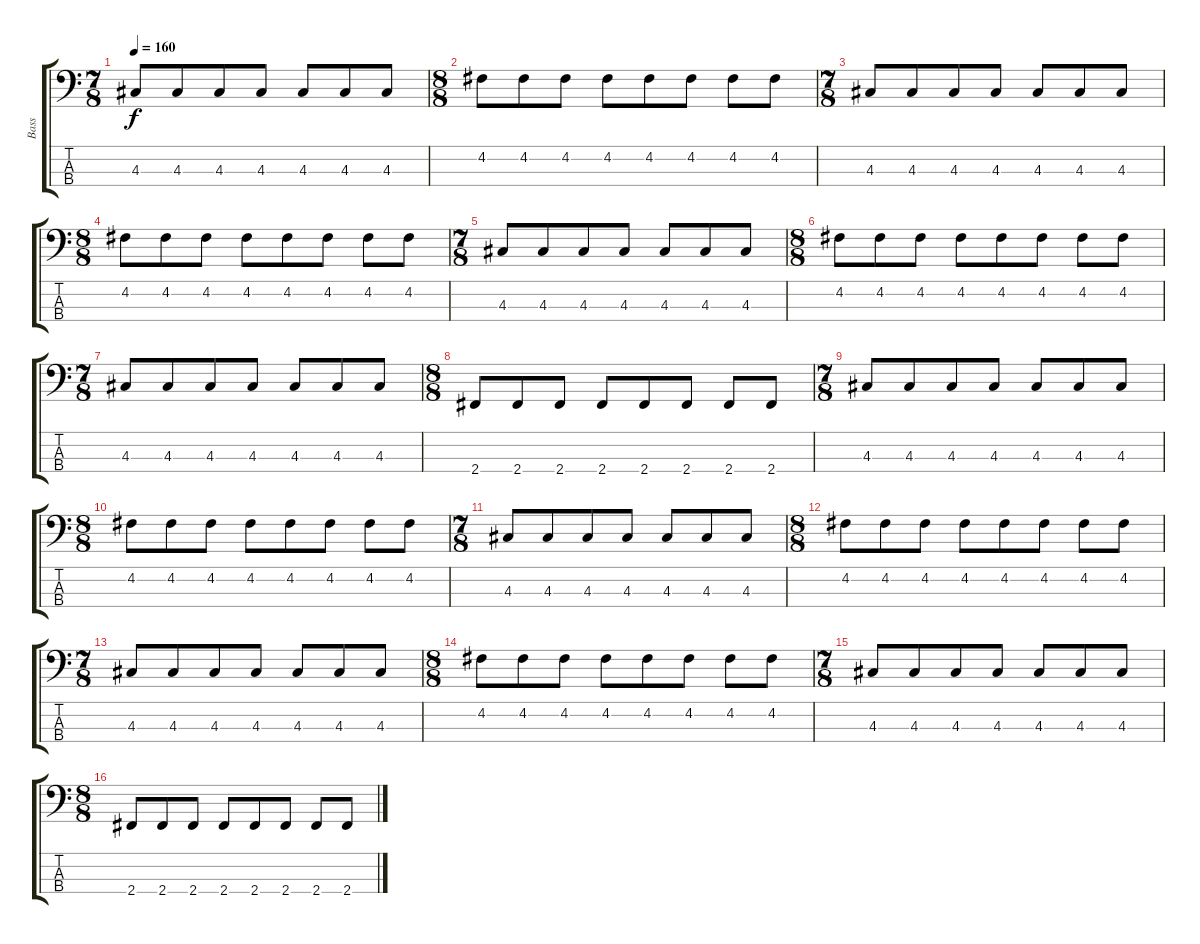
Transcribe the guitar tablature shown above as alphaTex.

\track ("Bass" "Bass") {instrument electricbassfinger}
\staff {score tabs}
\tuning (G2 D2 A1 E1) {hide}
\ts (7 8)
\tempo 160
\clef f4
\ks c
4.3.8{dy f instrument electricbassfinger} 4.3.8 4.3.8 4.3.8 4.3.8 4.3.8 4.3.8 |
\ts (8 8)
4.2.8 4.2.8 4.2.8 4.2.8 4.2.8 4.2.8 4.2.8 4.2.8 |
\ts (7 8)
4.3.8 4.3.8 4.3.8 4.3.8 4.3.8 4.3.8 4.3.8 |
\ts (8 8)
4.2.8 4.2.8 4.2.8 4.2.8 4.2.8 4.2.8 4.2.8 4.2.8 |
\ts (7 8)
4.3.8 4.3.8 4.3.8 4.3.8 4.3.8 4.3.8 4.3.8 |
\ts (8 8)
4.2.8 4.2.8 4.2.8 4.2.8 4.2.8 4.2.8 4.2.8 4.2.8 |
\ts (7 8)
4.3.8 4.3.8 4.3.8 4.3.8 4.3.8 4.3.8 4.3.8 |
\ts (8 8)
2.4.8 2.4.8 2.4.8 2.4.8 2.4.8 2.4.8 2.4.8 2.4.8 |
\ts (7 8)
4.3.8 4.3.8 4.3.8 4.3.8 4.3.8 4.3.8 4.3.8 |
\ts (8 8)
4.2.8 4.2.8 4.2.8 4.2.8 4.2.8 4.2.8 4.2.8 4.2.8 |
\ts (7 8)
4.3.8 4.3.8 4.3.8 4.3.8 4.3.8 4.3.8 4.3.8 |
\ts (8 8)
4.2.8 4.2.8 4.2.8 4.2.8 4.2.8 4.2.8 4.2.8 4.2.8 |
\ts (7 8)
4.3.8 4.3.8 4.3.8 4.3.8 4.3.8 4.3.8 4.3.8 |
\ts (8 8)
4.2.8 4.2.8 4.2.8 4.2.8 4.2.8 4.2.8 4.2.8 4.2.8 |
\ts (7 8)
4.3.8 4.3.8 4.3.8 4.3.8 4.3.8 4.3.8 4.3.8 |
\ts (8 8)
2.4.8 2.4.8 2.4.8 2.4.8 2.4.8 2.4.8 2.4.8 2.4.8
